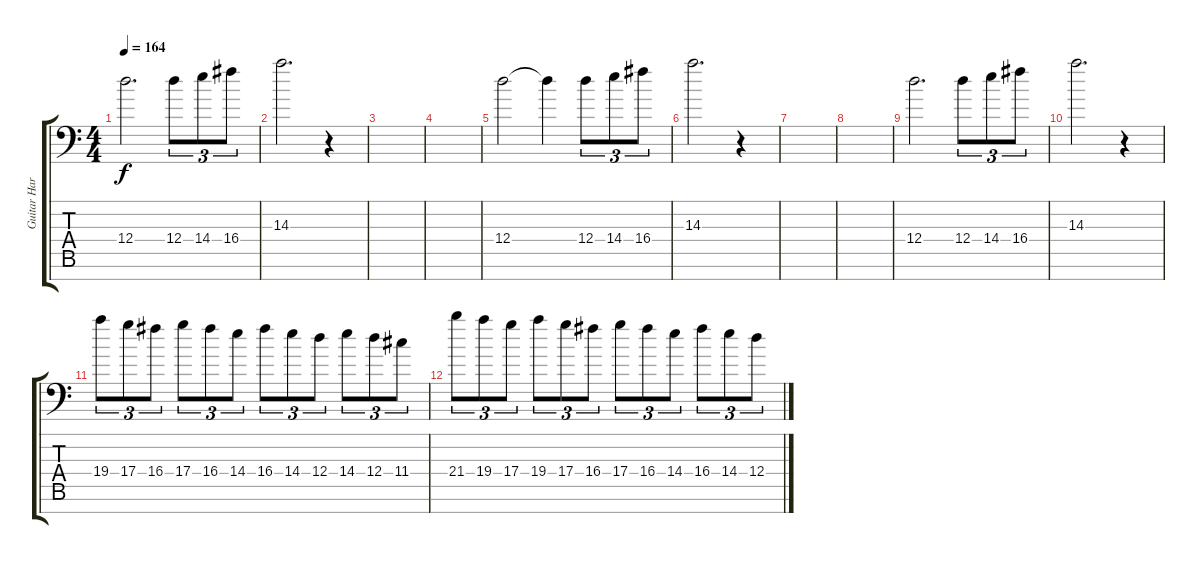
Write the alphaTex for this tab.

\track ("Guitar Harmony" "Guitar Har") {instrument overdrivenguitar}
\staff {score tabs}
\tuning (E4 B3 G3 D3 A2 E2 C-1) {hide}
\ts (4 4)
\tempo 164
\clef f4
\ks c
12.4.2{d dy f} 12.4.8{tu (3 2)} 14.4.8{tu (3 2)} 16.4.8{tu (3 2)} |
14.3.2{d} r.4 |
|
|
12.4.2 12.4{t}.4 12.4.8{tu (3 2)} 14.4.8{tu (3 2)} 16.4.8{tu (3 2)} |
14.3.2{d} r.4 |
|
|
12.4.2{d} 12.4.8{tu (3 2)} 14.4.8{tu (3 2)} 16.4.8{tu (3 2)} |
14.3.2{d} r.4 |
19.4.8{tu (3 2)} 17.4.8{tu (3 2)} 16.4.8{tu (3 2)} 17.4.8{tu (3 2)} 16.4.8{tu (3 2)} 14.4.8{tu (3 2)} 16.4.8{tu (3 2)} 14.4.8{tu (3 2)} 12.4.8{tu (3 2)} 14.4.8{tu (3 2)} 12.4.8{tu (3 2)} 11.4.8{tu (3 2)} |
21.4.8{tu (3 2)} 19.4.8{tu (3 2)} 17.4.8{tu (3 2)} 19.4.8{tu (3 2)} 17.4.8{tu (3 2)} 16.4.8{tu (3 2)} 17.4.8{tu (3 2)} 16.4.8{tu (3 2)} 14.4.8{tu (3 2)} 16.4.8{tu (3 2)} 14.4.8{tu (3 2)} 12.4.8{tu (3 2)}
